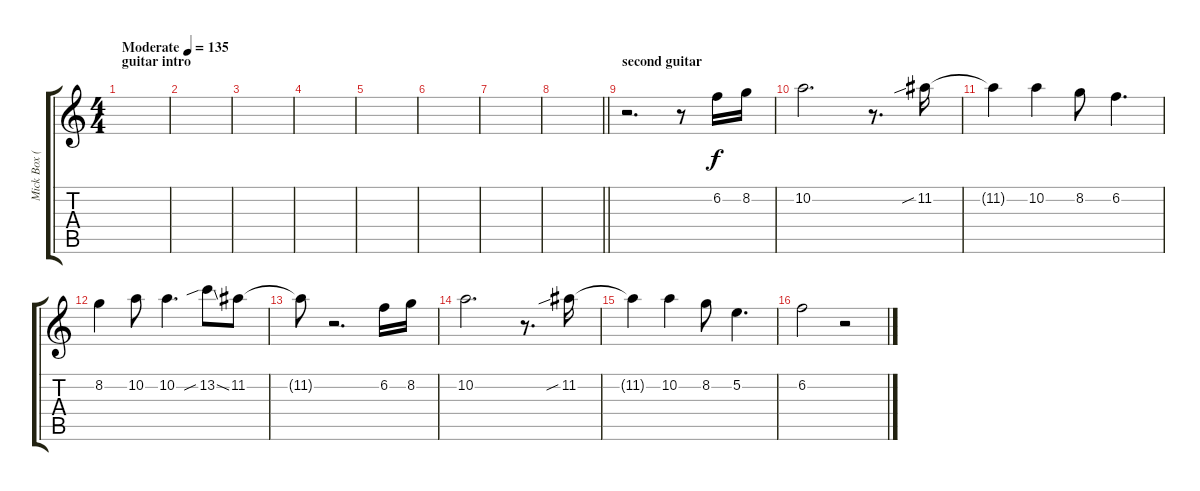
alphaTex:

\track ("Mick Box (harmony guitar)" "Mick Box (") {instrument overdrivenguitar}
\staff {score tabs}
\tuning (E4 B3 G3 D3 A2 E2) {hide}
\ts (4 4)
\section ("" "guitar intro")
\tempo (135 "Moderate")
\clef g2
\ks c
|
|
|
|
|
|
|
\barLineRight lightlight
|
\section ("" "second guitar")
r.2{d} r.8 6.2.16 8.2.16 |
10.2.2{d} r.8{d} 11.2{sib}.16 |
11.2{t}.4 10.2.4 8.2.8 6.2.4{d} |
8.2.4 10.2.8 10.2.4{d} 13.2{sib ss}.8 11.2.8 |
11.2{t}.8 r.2{d} 6.2.16 8.2.16 |
10.2.2{d} r.8{d} 11.2{sib}.16 |
11.2{t}.4 10.2.4 8.2.8 5.2.4{d} |
6.2.2 r.2
